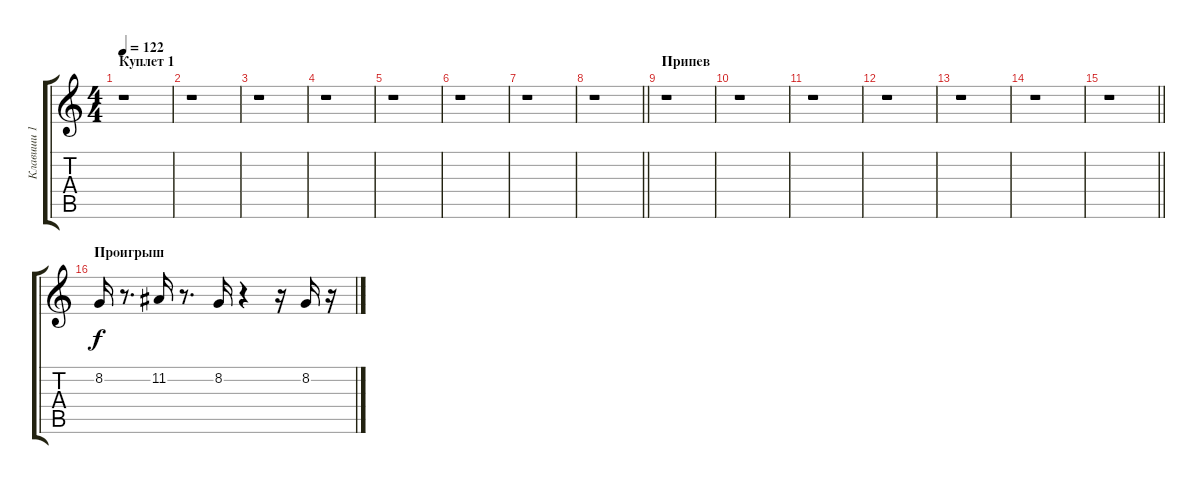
\track ("Клавиши 1" "Клавиши 1") {instrument trombone}
\staff {score tabs}
\tuning (E4 B3 G3 D3 A2 E2) {hide}
\ts (4 4)
\section ("" "Куплет 1")
\tempo 122
\clef g2
\ks c
r.1{dy f} |
r.1 |
r.1 |
r.1 |
r.1 |
r.1 |
r.1 |
\barLineRight lightlight
r.1 |
\section ("" "Припев")
r.1 |
r.1 |
r.1 |
r.1 |
r.1 |
r.1 |
\barLineRight lightlight
r.1 |
\section ("" "Проигрыш")
8.2.16 r.8{d} 11.2.16 r.8{d} 8.2.16 r.4 r.16 8.2.16 r.16
